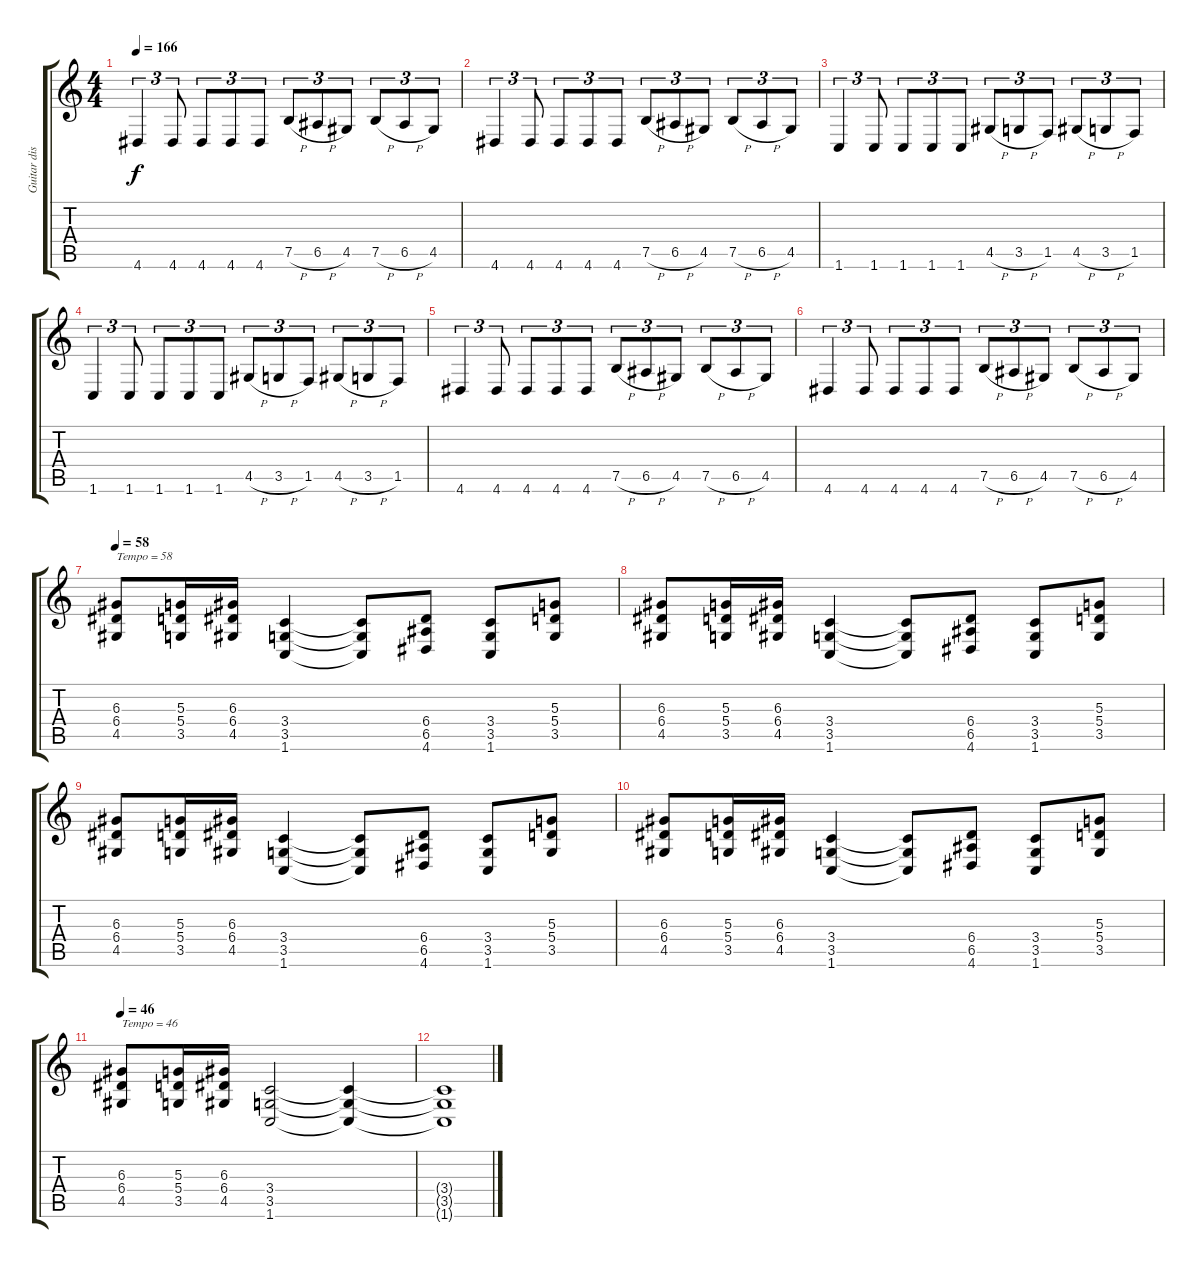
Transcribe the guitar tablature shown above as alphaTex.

\track ("Guitar distortion 2" "Guitar dis") {instrument distortionguitar}
\staff {score tabs}
\tuning (B3 Gb3 D3 A2 E2 B1) {hide}
\ts (4 4)
\tempo 166
\clef g2
\ks c
4.6.4{tu (3 2) dy f} 4.6.8{tu (3 2)} 4.6.8{tu (3 2)} 4.6.8{tu (3 2)} 4.6.8{tu (3 2)} 7.5{h}.8{tu (3 2)} 6.5{h}.8{tu (3 2)} 4.5.8{tu (3 2)} 7.5{h}.8{tu (3 2)} 6.5{h}.8{tu (3 2)} 4.5.8{tu (3 2)} |
4.6.4{tu (3 2)} 4.6.8{tu (3 2)} 4.6.8{tu (3 2)} 4.6.8{tu (3 2)} 4.6.8{tu (3 2)} 7.5{h}.8{tu (3 2)} 6.5{h}.8{tu (3 2)} 4.5.8{tu (3 2)} 7.5{h}.8{tu (3 2)} 6.5{h}.8{tu (3 2)} 4.5.8{tu (3 2)} |
1.6.4{tu (3 2)} 1.6.8{tu (3 2)} 1.6.8{tu (3 2)} 1.6.8{tu (3 2)} 1.6.8{tu (3 2)} 4.5{h}.8{tu (3 2)} 3.5{h}.8{tu (3 2)} 1.5.8{tu (3 2)} 4.5{h}.8{tu (3 2)} 3.5{h}.8{tu (3 2)} 1.5.8{tu (3 2)} |
1.6.4{tu (3 2)} 1.6.8{tu (3 2)} 1.6.8{tu (3 2)} 1.6.8{tu (3 2)} 1.6.8{tu (3 2)} 4.5{h}.8{tu (3 2)} 3.5{h}.8{tu (3 2)} 1.5.8{tu (3 2)} 4.5{h}.8{tu (3 2)} 3.5{h}.8{tu (3 2)} 1.5.8{tu (3 2)} |
4.6.4{tu (3 2)} 4.6.8{tu (3 2)} 4.6.8{tu (3 2)} 4.6.8{tu (3 2)} 4.6.8{tu (3 2)} 7.5{h}.8{tu (3 2)} 6.5{h}.8{tu (3 2)} 4.5.8{tu (3 2)} 7.5{h}.8{tu (3 2)} 6.5{h}.8{tu (3 2)} 4.5.8{tu (3 2)} |
4.6.4{tu (3 2)} 4.6.8{tu (3 2)} 4.6.8{tu (3 2)} 4.6.8{tu (3 2)} 4.6.8{tu (3 2)} 7.5{h}.8{tu (3 2)} 6.5{h}.8{tu (3 2)} 4.5.8{tu (3 2)} 7.5{h}.8{tu (3 2)} 6.5{h}.8{tu (3 2)} 4.5.8{tu (3 2)} |
\tempo 58
(6.3 6.4 4.5).8{txt "Tempo = 58"} (5.3 5.4 3.5).16 (6.3 6.4 4.5).16 (3.4 3.5 1.6).4 (3.4{t} 3.5{t} 1.6{t}).8 (6.4 6.5 4.6).8 (3.4 3.5 1.6).8 (5.3 5.4 3.5).8 |
(6.3 6.4 4.5).8 (5.3 5.4 3.5).16 (6.3 6.4 4.5).16 (3.4 3.5 1.6).4 (3.4{t} 3.5{t} 1.6{t}).8 (6.4 6.5 4.6).8 (3.4 3.5 1.6).8 (5.3 5.4 3.5).8 |
(6.3 6.4 4.5).8 (5.3 5.4 3.5).16 (6.3 6.4 4.5).16 (3.4 3.5 1.6).4 (3.4{t} 3.5{t} 1.6{t}).8 (6.4 6.5 4.6).8 (3.4 3.5 1.6).8 (5.3 5.4 3.5).8 |
(6.3 6.4 4.5).8 (5.3 5.4 3.5).16 (6.3 6.4 4.5).16 (3.4 3.5 1.6).4 (3.4{t} 3.5{t} 1.6{t}).8 (6.4 6.5 4.6).8 (3.4 3.5 1.6).8 (5.3 5.4 3.5).8 |
\tempo 46
(6.3 6.4 4.5).8{txt "Tempo = 46"} (5.3 5.4 3.5).16 (6.3 6.4 4.5).16 (3.4 3.5 1.6).2 (3.4{t} 3.5{t} 1.6{t}).4 |
(3.4{t} 3.5{t} 1.6{t}).1{volume 0}
